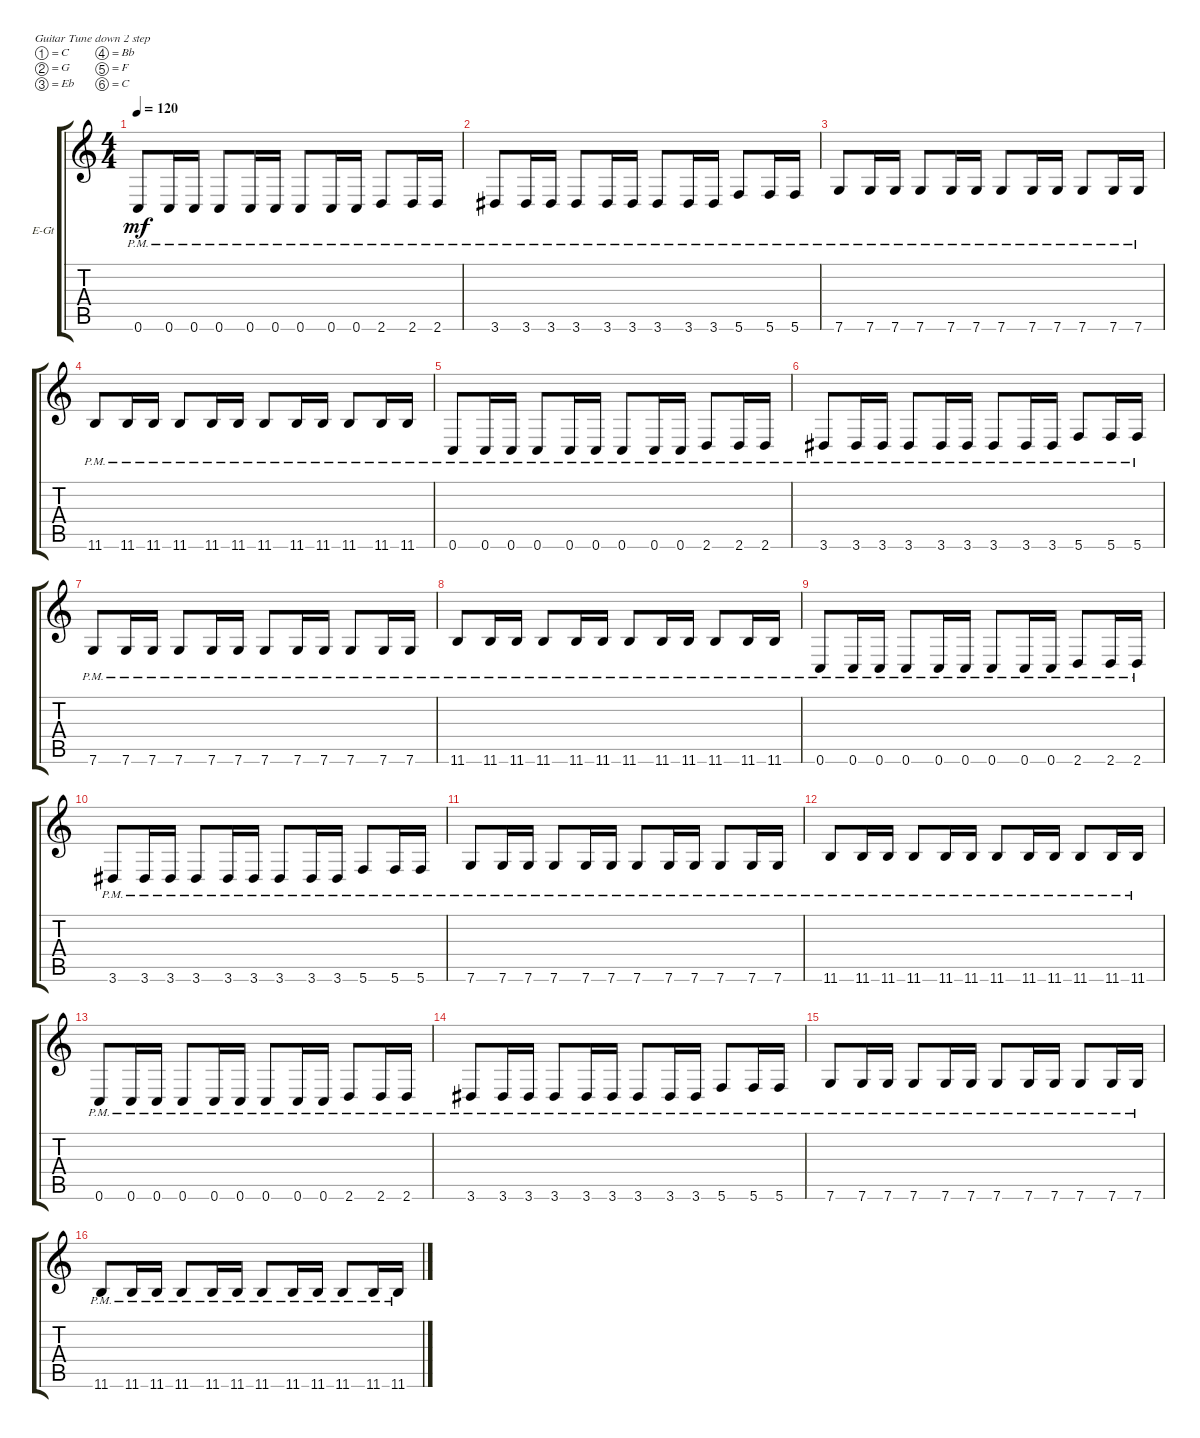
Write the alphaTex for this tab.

\bracketExtendMode groupsimilarinstruments
\firstSystemTrackNameOrientation horizontal
\otherSystemsTrackNameOrientation horizontal
\track ("Electric Guitar 2" "E-Gt") {instrument distortionguitar}
\staff {score tabs}
\tuning (C4 G3 Eb3 Bb2 F2 C2)
\ts (4 4)
\tempo 120
\clef g2
\ks c
0.6{pm}.8{dy mf} 0.6{pm}.16 0.6{pm}.16 0.6{pm}.8 0.6{pm}.16 0.6{pm}.16 0.6{pm}.8 0.6{pm}.16 0.6{pm}.16 2.6{pm}.8 2.6{pm}.16 2.6{pm}.16 |
3.6{pm}.8 3.6{pm}.16 3.6{pm}.16 3.6{pm}.8 3.6{pm}.16 3.6{pm}.16 3.6{pm}.8 3.6{pm}.16 3.6{pm}.16 5.6{pm}.8 5.6{pm}.16 5.6{pm}.16 |
7.6{pm}.8 7.6{pm}.16 7.6{pm}.16 7.6{pm}.8 7.6{pm}.16 7.6{pm}.16 7.6{pm}.8 7.6{pm}.16 7.6{pm}.16 7.6{pm}.8 7.6{pm}.16 7.6{pm}.16 |
11.6{pm}.8 11.6{pm}.16 11.6{pm}.16 11.6{pm}.8 11.6{pm}.16 11.6{pm}.16 11.6{pm}.8 11.6{pm}.16 11.6{pm}.16 11.6{pm}.8 11.6{pm}.16 11.6{pm}.16 |
0.6{pm}.8 0.6{pm}.16 0.6{pm}.16 0.6{pm}.8 0.6{pm}.16 0.6{pm}.16 0.6{pm}.8 0.6{pm}.16 0.6{pm}.16 2.6{pm}.8 2.6{pm}.16 2.6{pm}.16 |
3.6{pm}.8 3.6{pm}.16 3.6{pm}.16 3.6{pm}.8 3.6{pm}.16 3.6{pm}.16 3.6{pm}.8 3.6{pm}.16 3.6{pm}.16 5.6{pm}.8 5.6{pm}.16 5.6{pm}.16 |
7.6{pm}.8 7.6{pm}.16 7.6{pm}.16 7.6{pm}.8 7.6{pm}.16 7.6{pm}.16 7.6{pm}.8 7.6{pm}.16 7.6{pm}.16 7.6{pm}.8 7.6{pm}.16 7.6{pm}.16 |
11.6{pm}.8 11.6{pm}.16 11.6{pm}.16 11.6{pm}.8 11.6{pm}.16 11.6{pm}.16 11.6{pm}.8 11.6{pm}.16 11.6{pm}.16 11.6{pm}.8 11.6{pm}.16 11.6{pm}.16 |
0.6{pm}.8 0.6{pm}.16 0.6{pm}.16 0.6{pm}.8 0.6{pm}.16 0.6{pm}.16 0.6{pm}.8 0.6{pm}.16 0.6{pm}.16 2.6{pm}.8 2.6{pm}.16 2.6{pm}.16 |
3.6{pm}.8 3.6{pm}.16 3.6{pm}.16 3.6{pm}.8 3.6{pm}.16 3.6{pm}.16 3.6{pm}.8 3.6{pm}.16 3.6{pm}.16 5.6{pm}.8 5.6{pm}.16 5.6{pm}.16 |
7.6{pm}.8 7.6{pm}.16 7.6{pm}.16 7.6{pm}.8 7.6{pm}.16 7.6{pm}.16 7.6{pm}.8 7.6{pm}.16 7.6{pm}.16 7.6{pm}.8 7.6{pm}.16 7.6{pm}.16 |
11.6{pm}.8 11.6{pm}.16 11.6{pm}.16 11.6{pm}.8 11.6{pm}.16 11.6{pm}.16 11.6{pm}.8 11.6{pm}.16 11.6{pm}.16 11.6{pm}.8 11.6{pm}.16 11.6{pm}.16 |
0.6{pm}.8 0.6{pm}.16 0.6{pm}.16 0.6{pm}.8 0.6{pm}.16 0.6{pm}.16 0.6{pm}.8 0.6{pm}.16 0.6{pm}.16 2.6{pm}.8 2.6{pm}.16 2.6{pm}.16 |
3.6{pm}.8 3.6{pm}.16 3.6{pm}.16 3.6{pm}.8 3.6{pm}.16 3.6{pm}.16 3.6{pm}.8 3.6{pm}.16 3.6{pm}.16 5.6{pm}.8 5.6{pm}.16 5.6{pm}.16 |
7.6{pm}.8 7.6{pm}.16 7.6{pm}.16 7.6{pm}.8 7.6{pm}.16 7.6{pm}.16 7.6{pm}.8 7.6{pm}.16 7.6{pm}.16 7.6{pm}.8 7.6{pm}.16 7.6{pm}.16 |
11.6{pm}.8 11.6{pm}.16 11.6{pm}.16 11.6{pm}.8 11.6{pm}.16 11.6{pm}.16 11.6{pm}.8 11.6{pm}.16 11.6{pm}.16 11.6{pm}.8 11.6{pm}.16 11.6{pm}.16
